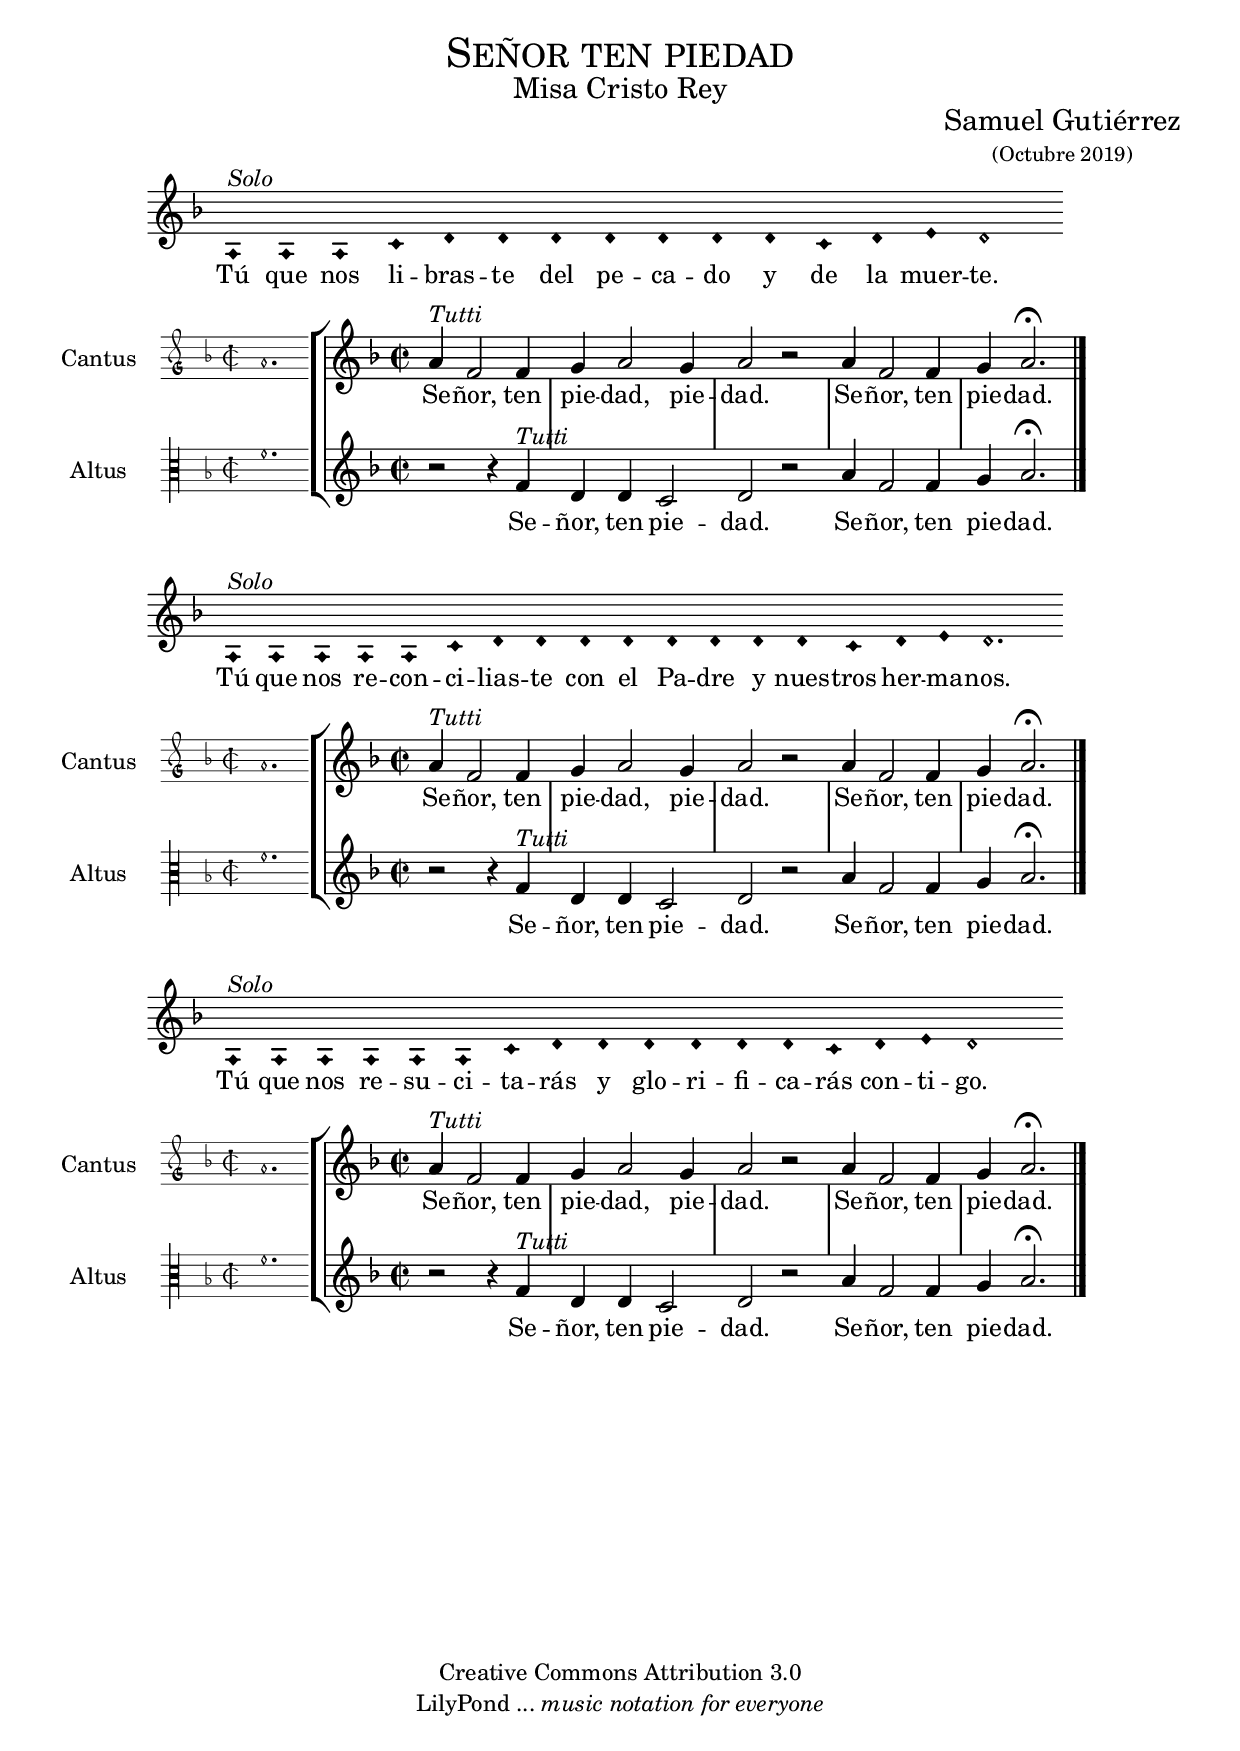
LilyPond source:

% ****************************************************************
%	Señor ten piedad - Melodia a modo del renacimiento
%   	Texto y musica con acompañamiento
%	by serach.sam@
% ****************************************************************
\language "espanol"
\version "2.19.82"

%#(set-global-staff-size 16.4)

% --- Cabecera
\markup { \fill-line { \center-column { \fontsize #5 \smallCaps "Señor ten piedad" \fontsize #2 "Misa Cristo Rey" } } }
\markup { \fill-line { " " \center-column { \fontsize #2 "Samuel Gutiérrez" \small "(Octubre 2019)" } } }
\header {
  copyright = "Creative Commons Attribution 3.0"
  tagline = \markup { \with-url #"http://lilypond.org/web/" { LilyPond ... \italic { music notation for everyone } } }
  breakbefore = ##t
}

% --- Parametro globales
global = {
  \set Score.skipBars = ##t
  \clef "treble"
  \key re \minor
  \time 2/2

  % the actual music
  \skip 1*5

  % let finis bar go through all staves
  \override Staff.BarLine.transparent = ##f

  % finis bar
  \bar "|."
}

% --- Musica
cantusIncipit = {
  \set Staff.instrumentName = "Cantus"
  \clef "petrucci-g"
  \key fa \major
  \time 2/2
  la'1.
}

cantusNotes = \relative do ' {
  la'4^\markup{ \italic "Tutti"} fa2 fa4 |
  sol4 la2 sol4 |
  la2 r |
  la4 fa2 fa4 |
  sol4 la2. \fermata | \break
}

cantusLyrics = \lyricmode {
  Se -- ñor, ten pie -- dad, pie -- dad. Se -- ñor, ten pie -- dad.
}

altusIncipit = {
  \set Staff.instrumentName = "Altus"
  \clef "petrucci-c3"
  \key fa \major
  \time 2/2
  fa'1.
}

altusNotes = \relative do' {
  r2 r4 fa4^\markup{ \italic "Tutti"} |
  re4 re do2 |
  re2 r |
  la'4 fa2 fa4 |
  sol4 la2. \fermata | \break
}

altusLyrics = \lyricmode {
  Se -- ñor, ten pie -- dad. Se -- ñor, ten pie -- dad.
}

% --- invocacion #1
\score{
  <<
    \new Voice = "invocacion" {
      \override Staff.TimeSignature.stencil = #'()
      \override Stem.transparent = ##t
      \set Score.timing = ##f
      \override NoteHead.style = #'neomensural
      \key re \minor
      \relative do' {
        la4^\markup{ \italic "Solo"} la la do re re re re re re re do re mi re2
      }
    }
    \new Lyrics \lyricsto "invocacion" {
      \lyricmode {
        Tú que nos li -- bras -- te del pe -- ca -- do y de la muer -- te.
      }
    }
  >>
  \layout {
    indent = 1.5 \cm
    line-width = 17\cm
    ragged-right = ##f
  }
}

\score {
  <<
    \new StaffGroup = choirStaff <<
      \new Voice = "cantusNotes" <<
        \set Staff.instrumentName = #"Cantus"
        \incipit \cantusIncipit
        \global
        \cantusNotes
      >>
      \new Lyrics \lyricsto cantusNotes { \cantusLyrics }
      \new Voice = "altusNotes" <<
        \set Staff.instrumentName = #"Altus"
        \global
        \incipit \altusIncipit
        \altusNotes
      >>
      \new Lyrics \lyricsto altusNotes { \altusLyrics }
    >>
  >>
  \layout {
    \context {
      \Score
      \hide BarLine
    }
    \context {
      \Lyrics
      \consists "Bar_engraver"
      \consists "Separating_line_group_engraver"
    }
    \context {
      \Voice
      \hide Slur
      \remove "Forbid_line_break_engraver"
    }
    indent = 4.5\cm
    incipit-width = 2.5\cm
  }
}

% --- Invocacion #2
\score{
  <<
    \new Voice = "invocacion" {
      \override Staff.TimeSignature.stencil = #'()
      \override Stem.transparent = ##t
      \set Score.timing = ##f
      \override NoteHead.style = #'neomensural
      \key re \minor
      \relative do' {
        la4^\markup{ \italic "Solo"} la la la la do re re re re re re re re do re mi re2.
      }
    }
    \new Lyrics \lyricsto "invocacion" {
      \lyricmode {
        Tú que nos re -- con -- ci -- lias -- te con el Pa -- dre y nues -- tros her -- ma -- nos.
      }
    }
  >>
  \layout {
    indent = 1.5 \cm
    line-width = 17\cm
    ragged-right = ##f
  }
}

\score {
  <<
    \new StaffGroup = choirStaff <<
      \new Voice = "cantusNotes" <<
        \set Staff.instrumentName = #"Cantus"
        \incipit \cantusIncipit
        \global
        \cantusNotes
      >>
      \new Lyrics \lyricsto cantusNotes { \cantusLyrics }
      \new Voice = "altusNotes" <<
        \set Staff.instrumentName = #"Altus"
        \global
        \incipit \altusIncipit
        \altusNotes
      >>
      \new Lyrics \lyricsto altusNotes { \altusLyrics }
    >>
  >>
  \layout {
    \context {
      \Score
      \hide BarLine
    }
    \context {
      \Lyrics
      \consists "Bar_engraver"
      \consists "Separating_line_group_engraver"
    }
    \context {
      \Voice
      \hide Slur
      \remove "Forbid_line_break_engraver"
    }
    indent = 4.5\cm
    incipit-width = 2.5\cm
  }
}

% --- Invocacion #3
\score{
  <<
    \new Voice = "invocacion" {
      \override Staff.TimeSignature.stencil = #'()
      \override Stem.transparent = ##t
      \set Score.timing = ##f
      \override NoteHead.style = #'neomensural
      \key re \minor
      \relative do' {
        la4^\markup{ \italic "Solo"} la la la la la do re re re re re re do re mi re1
      }
    }
    \new Lyrics \lyricsto "invocacion" {
      \lyricmode {
        Tú que nos re -- su -- ci -- ta -- rás y glo -- ri -- fi -- ca -- rás con -- ti -- go.
      }
    }
  >>
  \layout {
    indent = 1.5 \cm
    line-width = 17\cm
    ragged-right = ##f
  }
}

\score {
  <<
    \new StaffGroup = choirStaff <<
      \new Voice = "cantusNotes" <<
        \set Staff.instrumentName = #"Cantus"
        \incipit \cantusIncipit
        \global
        \cantusNotes
      >>
      \new Lyrics \lyricsto cantusNotes { \cantusLyrics }
      \new Voice = "altusNotes" <<
        \set Staff.instrumentName = #"Altus"
        \global
        \incipit \altusIncipit
        \altusNotes
      >>
      \new Lyrics \lyricsto altusNotes { \altusLyrics }
    >>
  >>
  \layout {
    \context {
      \Score
      \hide BarLine
    }
    \context {
      \Lyrics
      \consists "Bar_engraver"
      \consists "Separating_line_group_engraver"
    }
    \context {
      \Voice
      \hide Slur
      \remove "Forbid_line_break_engraver"
    }
    indent = 4.5\cm
    incipit-width = 2.5\cm
  }
}

% --- Pagina
\paper{
  #(set-default-paper-size "letter")
  page-breaking = #ly:page-turn-breaking
}
